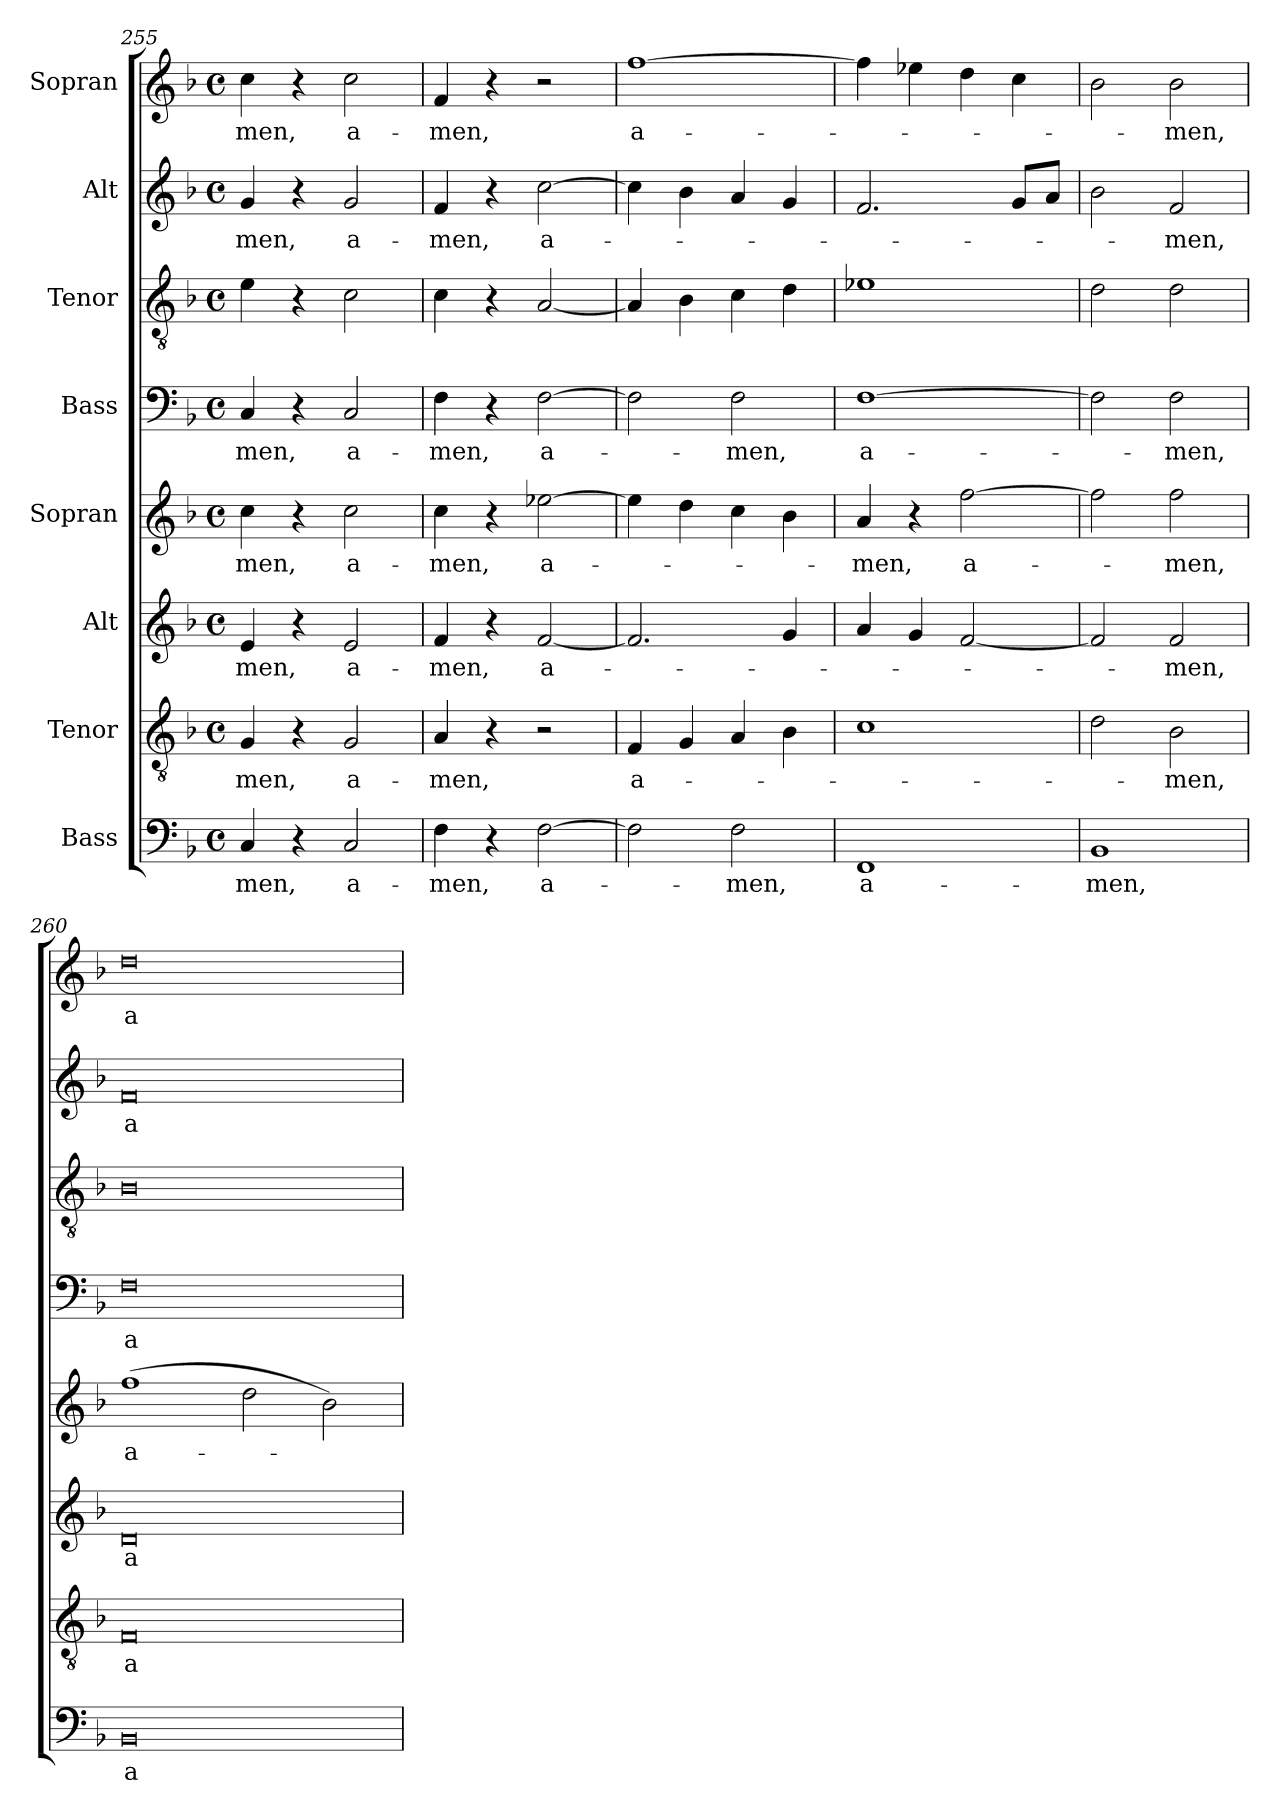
**kern	**text	**kern	**text	**kern	**text	**kern	**text	**kern	**text	**kern	**kern	**text	**kern	**text
*part8	*part8	*part7	*part7	*part6	*part6	*part5	*part5	*part4	*part4	*part3	*part2	*part2	*part1	*part1
*staff8	*staff8	*staff7	*staff7	*staff6	*staff6	*staff5	*staff5	*staff4	*staff4	*staff3	*staff2	*staff2	*staff1	*staff1
*I"Bass	*	*I"Tenor	*	*I"Alt	*	*I"Sopran	*	*I"Bass	*	*I"Tenor	*I"Alt	*	*I"Sopran	*
*clefF4	*	*clefGv2	*	*clefG2	*	*clefG2	*	*clefF4	*	*clefGv2	*clefG2	*	*clefG2	*
*k[b-]	*	*k[b-]	*	*k[b-]	*	*k[b-]	*	*k[b-]	*	*k[b-]	*k[b-]	*	*k[b-]	*
*M4/4	*	*M4/4	*	*M4/4	*	*M4/4	*	*M4/4	*	*M4/4	*M4/4	*	*M4/4	*
*met(c)	*	*met(c)	*	*met(c)	*	*met(c)	*	*met(c)	*	*met(c)	*met(c)	*	*met(c)	*
=255	=255	=255	=255	=255	=255	=255	=255	=255	=255	=255	=255	=255	=255	=255
!	!LO:LY:b	!	!LO:LY:b	!	!LO:LY:b	!	!LO:LY:b	!	!LO:LY:b	!	!	!LO:LY:b	!	!LO:LY:b
4C/	-men,	4G/	-men,	4e/	-men,	4cc\	-men,	4C/	-men,	4e\	4g/	-men,	4cc\	-men,
4r	.	4r	.	4r	.	4r	.	4r	.	4r	4r	.	4r	.
!	!LO:LY:b	!	!LO:LY:b	!	!LO:LY:b	!	!LO:LY:b	!	!LO:LY:b	!	!	!LO:LY:b	!	!LO:LY:b
2C/	a-	2G/	a-	2e/	a-	2cc\	a-	2C/	a-	2c\	2g/	a-	2cc\	a-
=256	=256	=256	=256	=256	=256	=256	=256	=256	=256	=256	=256	=256	=256	=256
!	!LO:LY:b	!	!LO:LY:b	!	!LO:LY:b	!	!LO:LY:b	!	!LO:LY:b	!	!	!LO:LY:b	!	!LO:LY:b
4F\	-men,	4A/	-men,	4f/	-men,	4cc\	-men,	4F\	-men,	4c\	4f/	-men,	4f/	-men,
4r	.	4r	.	4r	.	4r	.	4r	.	4r	4r	.	4r	.
!	!LO:LY:b	!	!	!	!LO:LY:b	!	!LO:LY:b	!	!LO:LY:b	!	!	!LO:LY:b	!	!
[2F\	a-	2r	.	[2f/	a-	[2ee-X\	a-	[2F\	a-	[2A/	[2cc\	a-	2r	.
=257	=257	=257	=257	=257	=257	=257	=257	=257	=257	=257	=257	=257	=257	=257
!	!	!	!LO:LY:b	!	!	!	!	!	!	!	!	!	!	!LO:LY:b
2F\]	.	4F/	a-	2.f/]	.	4ee-\]	.	2F\]	.	4A/]	4cc\]	.	[1ff	a-
.	.	4G/	.	.	.	4dd\	.	.	.	4B-\	4b-\	.	.	.
!	!LO:LY:b	!	!	!	!	!	!	!	!LO:LY:b	!	!	!	!	!
2F\	-men,	4A/	.	.	.	4cc\	.	2F\	men,	4c\	4a/	.	.	.
.	.	4B-\	.	4g/	.	4b-\	.	.	.	4d\	4g/	.	.	.
=258	=258	=258	=258	=258	=258	=258	=258	=258	=258	=258	=258	=258	=258	=258
!	!LO:LY:b	!	!	!	!	!	!LO:LY:b	!	!LO:LY:b	!	!	!	!	!
1FF	a-	1c	.	4a/	.	4a/	-men,	[1F	a-	1e-X	2.f/	.	4ff\]	.
.	.	.	.	4g/	.	4r	.	.	.	.	.	.	4ee-X\	.
!	!	!	!	!	!	!	!LO:LY:b	!	!	!	!	!	!	!
.	.	.	.	[2f/	.	[2ff\	a-	.	.	.	.	.	4dd\	.
.	.	.	.	.	.	.	.	.	.	.	8g/L	.	4cc\	.
.	.	.	.	.	.	.	.	.	.	.	8a/J	.	.	.
=259	=259	=259	=259	=259	=259	=259	=259	=259	=259	=259	=259	=259	=259	=259
!	!LO:LY:b	!	!	!	!	!	!	!	!	!	!	!	!	!
1BB-	-men,	2d\	.	2f/]	.	2ff\]	.	2F\]	.	2d\	2b-\	.	2b-\	.
!	!	!	!LO:LY:b	!	!LO:LY:b	!	!LO:LY:b	!	!LO:LY:b	!	!	!LO:LY:b	!	!LO:LY:b
.	.	2B-\	-men,	2f/	-men,	2ff\	-men,	2F\	-men,	2d\	2f/	-men,	2b-\	-men,
=260	=260	=260	=260	=260	=260	=260	=260	=260	=260	=260	=260	=260	=260	=260
!	!LO:LY:b	!	!LO:LY:b	!	!LO:LY:b	!	!LO:LY:b	!	!LO:LY:b	!	!	!LO:LY:b	!	!LO:LY:b
0BB-	a-	0F	a-	0d	a-	(1ff	a-	0F	a-	0B-	0f	a-	0dd	a-
.	.	.	.	.	.	2dd\	.	.	.	.	.	.	.	.
.	.	.	.	.	.	2b-\)	.	.	.	.	.	.	.	.
=	=	=	=	=	=	=	=	=	=	=	=	=	=	=
*-	*-	*-	*-	*-	*-	*-	*-	*-	*-	*-	*-	*-	*-	*-
